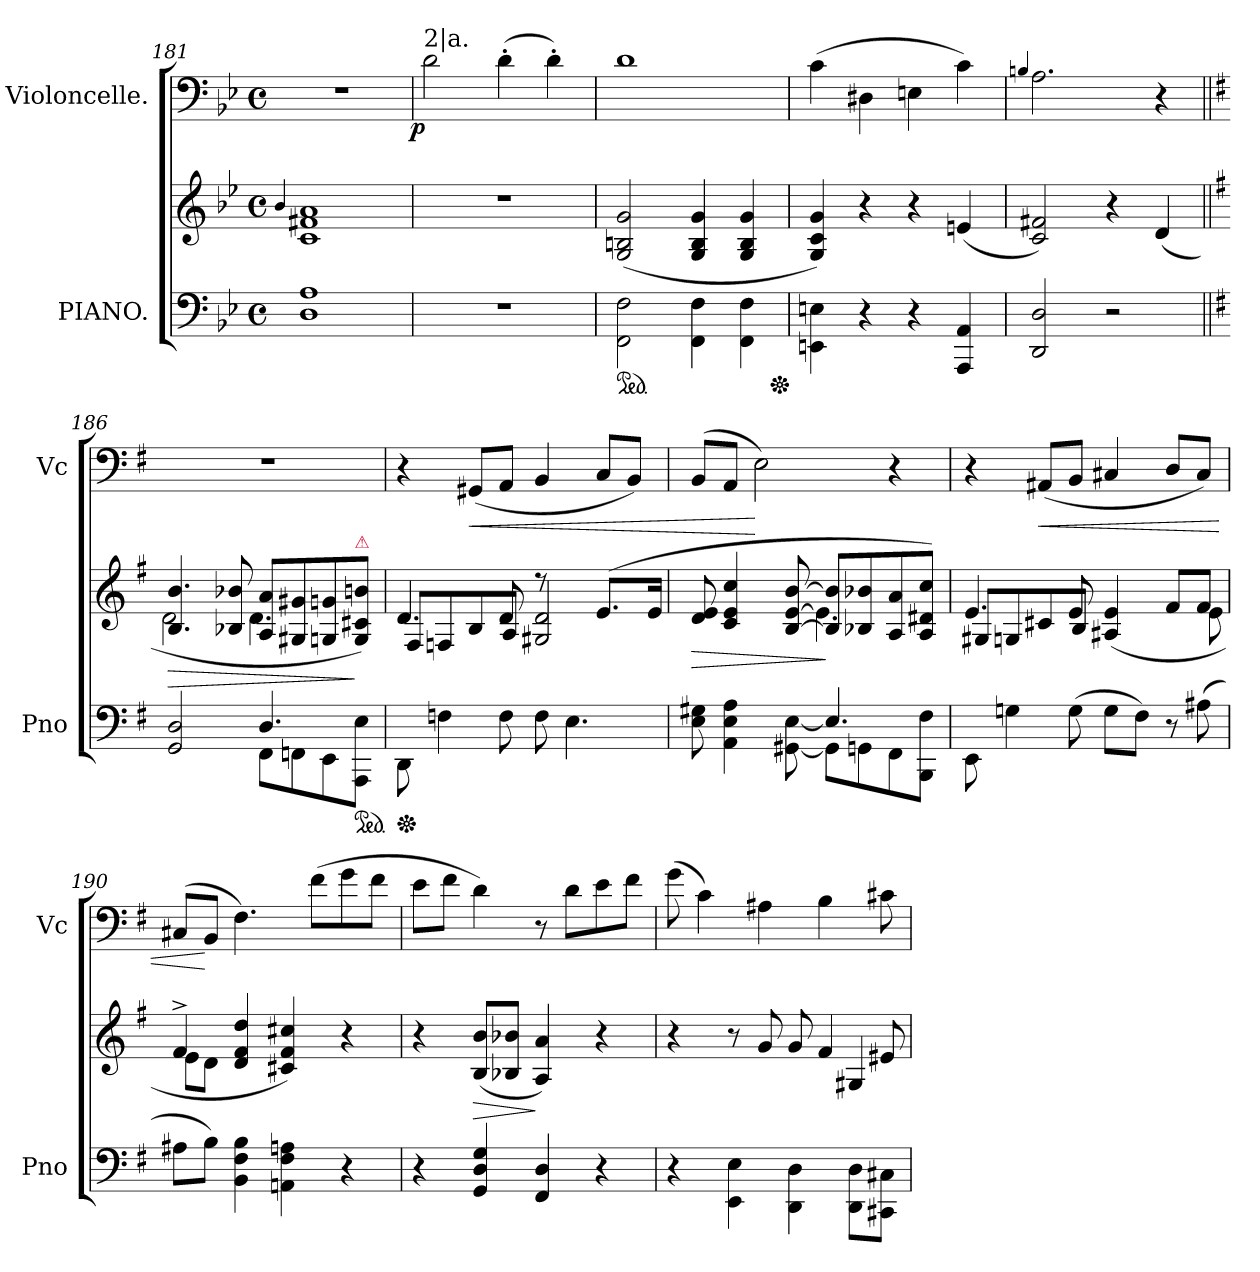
**kern	**kern	**dynam	**kern	**dynam
*part2	*part2	*part2	*part1	*part1
*staff3	*staff2	*staff2/3	*staff1	*staff1
*I"PIANO.	*	*	*I"Violoncelle.	*
*I'Pno	*	*	*I'Vc	*
*clefF4	*clefG2	*	*clefF4	*
*k[b-e-]	*k[b-e-]	*	*k[b-e-]	*
*M4/4	*M4/4	*	*M4/4	*
*met(c)	*met(c)	*	*met(c)	*
=181	=181	=181	=181	=181
.	4qqb-/	.	.	.
1D 1A	1c 1f#X 1a	.	1rF	.
=182	=182	=182	=182	=182
!	!	!	!LO:TX:a:t=2|a.	!
!	!	!	!	!LO:DY:rj
1rF	1rdd	.	2d!	p
.	.	.	(>4d'>!	.
.	.	.	4d'>!)	.
=183	=183	=183	=183	=183
*ped	*	*	*	*
2FF\ 2F\	(>2G/ 2Bn/ 2g/	.	1d!	.
4FF\ 4F\	4G/ 4B/ 4g/	.	.	.
4FF\ 4F\	4G/ 4B/ 4g/	.	.	.
*Xped	*	*	*	*
=184	=184	=184	=184	=184
4EEn\ 4En\	4G/ 4c/ 4g/)	.	(>4c!	.
4r	4r	.	4D#X!	.
4r	4r	.	4En!	.
4AAA/ 4AA/	(<4en	.	4c!)	.
=185	=185	=185	=185	=185
.	.	.	4qqBn!/	.
2DD 2D	2c 2f#X)	.	2.A!	.
2r	4r	.	.	.
.	(>4d	.	4r	.
=186||	=186||	=186||	=186||	=186||
*k[f#]	*k[f#]	*	*k[f#]	*
*^	*^	*	*	*
2GG 2D	2rCCyy	4.B 4.b	2d	>	1rF	.
.	.	8B-X 8b-X	.	.	.	.
4.D	8FF#L	8A 8aL	4.d\	.	.	.
.	8FFn	8G#X 8g#X	.	.	.	.
.	8EE	8Gn/ 8gn/	.	.	.	.
!	!	!LO:TX:a:color=crimson:t=⚠	!	!	!	!
!LO:TX:a:color=crimson:t=⚠	!	!	!	!	!	!
*ped	*	*	*	*	*	*
8rAyy	8AAA 8EJ	8G 8c#X 8bnJ)	8reeeyy	]	.	.
*v	*v	*	*	*	*	*
=187	=187	=187	=187	=187	=187
*Xped	*	*	*	*	*
8DD\	4.d	8F#/L	.	4r	.
4Fn\	.	8Fn/	.	.	.
!	!	!	!	!	!LO:HP:b
.	.	8B/	.	(<8GG#X!L	<
8F\	8d	8A/J	.	8AA!J	.
8F	8rdd	2G#X/ 2d/	.	4BB!	.
4.E	8ryy	.	.	.	.
.	(>8.eL	.	.	8C!L	.
.	.	.	.	8BB!J)	.
.	16eJk	.	.	.	.
=188	=188	=188	=188	=188	=188
*^	*	*	*	*	*
2rcyy	8E 8G#X	8d 8e	2rAyy	>	(<8BB!L	.
.	4AA 4E 4A	4c 4e 4cc	.	.	8AA!J	.
.	.	.	.	.	2E!)	[
.	[8GG#X\ [>8E\	[8B [8e [8b	.	.	.	.
4.E]	8GG#L]	8B] 8b]L	4.e\]	]	.	.
.	8GGn	8B-X/ 8b-X/	.	.	.	.
.	8FF#	8A 8a	.	.	4r	.
8ryy	8BBB 8F#J	8A 8d#X 8ccJ)	8raayy	.	.	.
*v	*v	*	*	*	*	*
=189	=189	=189	=189	=189	=189
8EE\	4.e	8G#X/L	.	4r	.
4Gn\	.	8Gn/	.	.	.
!	!	!	!	!	!LO:HP:b
.	.	8c#X	.	(<8AA#X!L	<
(<8G\	8e	8B/J	.	8BB!J	.
8G\L	(>4A#X/ 4e/	4ryy	.	4C#X!	.
8F#\J)	.	.	.	.	.
8r	8f#L	8rAyy	.	8D!L	.
(>8A#X	8f#J	8e	.	8C#!J)	.
=190	=190	=190	=190	=190	=190
8A#XL	4f#^<	8eL	.	(<8C#X!L	.
8BJ)	.	8dJ	.	8BB!J	[
4BB 4F# 4B	4d 4f# 4dd	4rAyy	.	4.F#!)	.
4AAn 4F# 4An	4c#X 4f# 4cc#X)	2rFyy	.	.	.
.	.	.	.	(>8f#!L	.
4r	4r	.	.	8g!	.
.	.	.	.	8f#!J	.
*	*v	*v	*	*	*
=191	=191	=191	=191	=191
4r	4r	.	8e!L	.
.	.	.	8f#!J	.
4GG 4D 4G	(<8B 8bL	>	4d!)	.
.	8B-X 8b-XJ	.	.	.
4FF# 4D	4A 4a)	]	8r	.
.	.	.	8d!L	.
4r	4r	.	8e!	.
.	.	.	8f#!J	.
=192	=192	=192	=192	=192
*	*^	*	*	*
4r	4r	2rcyy	.	(>8g!	.
.	.	.	.	4c!)	.
4EE\ 4E\	8r	.	.	.	.
.	8g	.	.	4A#X!	.
4DD\ 4D\	8g	4rAyy	.	.	.
.	4f#	.	.	4B!	.
8DD\ 8D\L	.	4G#X/	.	.	.
8CC#X 8C#XJ	8e#X	.	.	8c#X!	.
*	*v	*v	*	*	*
=	=	=	=	=
*-	*-	*-	*-	*-
